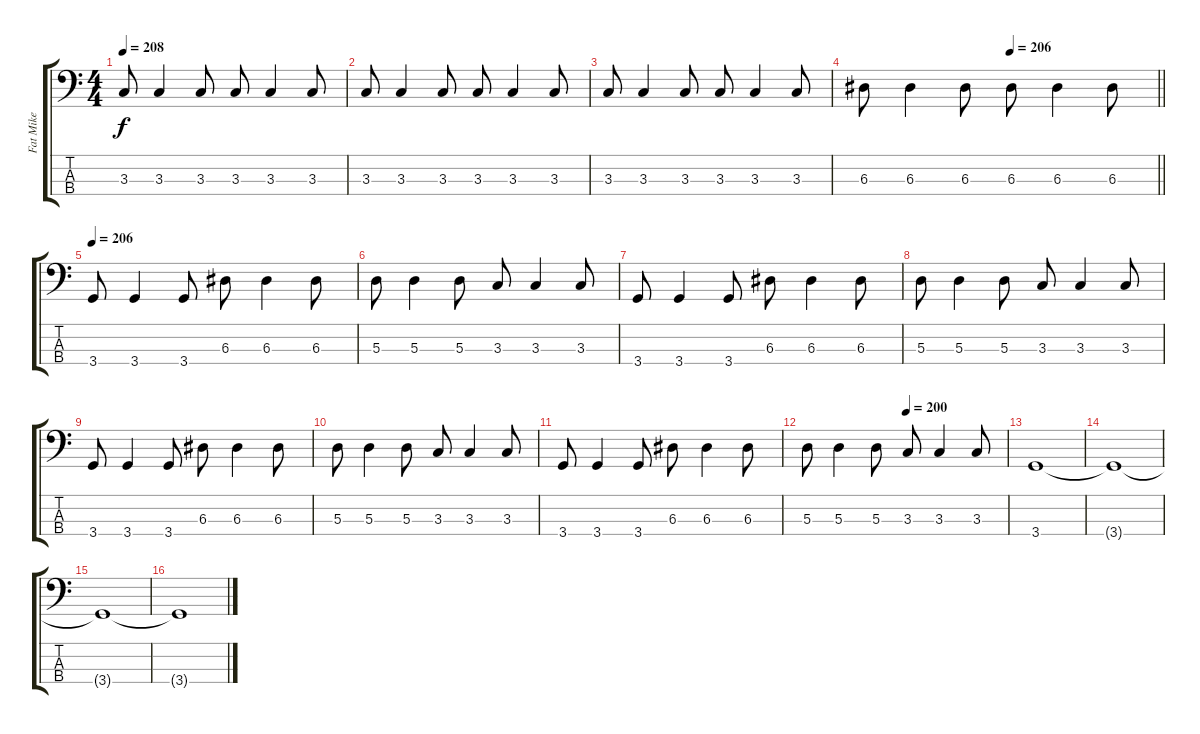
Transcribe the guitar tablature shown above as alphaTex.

\track ("Fat Mike" "Fat Mike") {instrument electricbasspick}
\staff {score tabs}
\tuning (G2 D2 A1 E1) {hide}
\ts (4 4)
\tempo 208
\clef f4
\ks c
3.3.8{dy f} 3.3.4 3.3.8 3.3.8 3.3.4 3.3.8 |
3.3.8 3.3.4 3.3.8 3.3.8 3.3.4 3.3.8 |
3.3.8 3.3.4 3.3.8 3.3.8 3.3.4 3.3.8 |
\tempo (206 0.5)
\barLineRight lightlight
6.3.8 6.3.4 6.3.8 6.3.8 6.3.4 6.3.8 |
\section ("" "")
\tempo 206
3.4.8 3.4.4 3.4.8 6.3.8 6.3.4 6.3.8 |
5.3.8 5.3.4 5.3.8 3.3.8 3.3.4 3.3.8 |
3.4.8 3.4.4 3.4.8 6.3.8 6.3.4 6.3.8 |
5.3.8 5.3.4 5.3.8 3.3.8 3.3.4 3.3.8 |
3.4.8 3.4.4 3.4.8 6.3.8 6.3.4 6.3.8 |
5.3.8 5.3.4 5.3.8 3.3.8 3.3.4 3.3.8 |
3.4.8 3.4.4 3.4.8 6.3.8 6.3.4 6.3.8 |
\tempo (200 0.5)
5.3.8 5.3.4 5.3.8 3.3.8 3.3.4 3.3.8 |
3.4.1 |
3.4{t}.1 |
3.4{t}.1 |
3.4{t}.1
